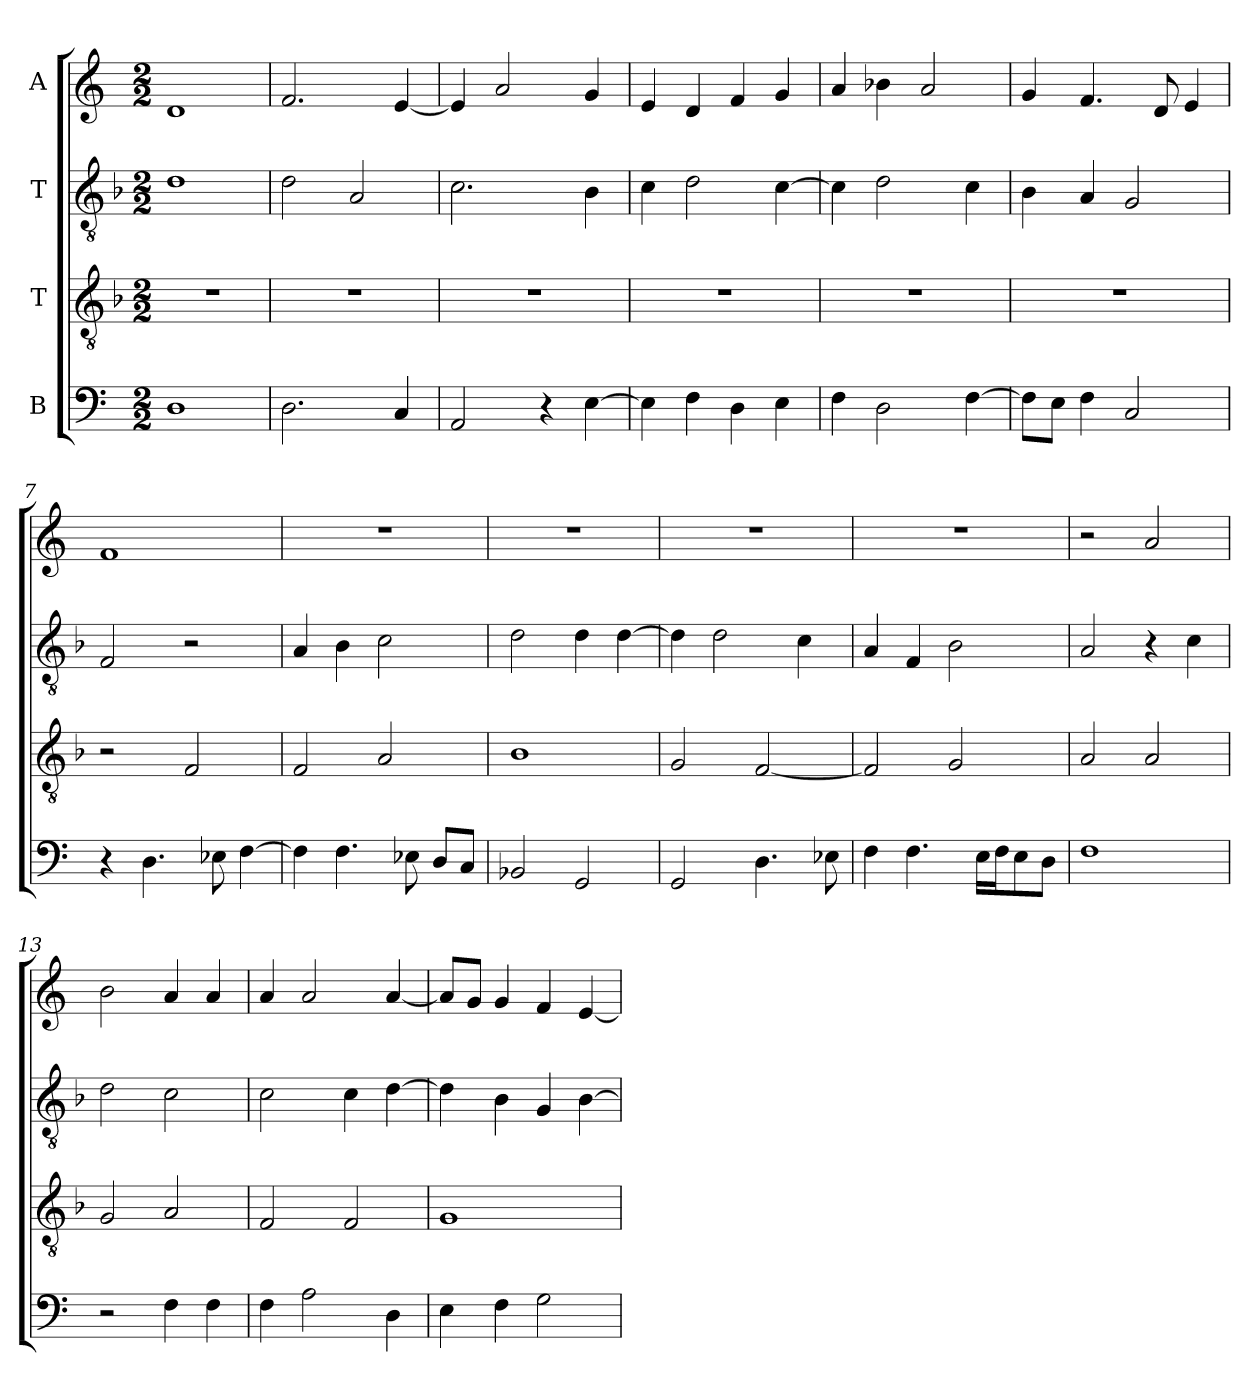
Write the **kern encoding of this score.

**kern	**kern	**kern	**kern
*part4	*part3	*part2	*part1
*staff4	*staff3	*staff2	*staff1
*I"B	*I"T	*I"T	*I"A
*clefF4	*clefGv2	*clefGv2	*clefG2
*k[]	*k[b-]	*k[b-]	*k[]
*C:	*F:	*F:	*C:
*M2/2	*M2/2	*M2/2	*M2/2
=1	=1	=1	=1
1D	1rd	1d	1d
=2	=2	=2	=2
2.D\	1rd	2d\	2.f/
.	.	2A/	.
4C/	.	.	[4e/
=3	=3	=3	=3
2AA/	1rd	2.c\	4e/]
.	.	.	2a/
4r	.	.	.
[4E\	.	4B-\	4g/
=4	=4	=4	=4
4E\]	1rd	4c\	4e/
4F\	.	2d\	4d/
4D\	.	.	4f/
4E\	.	[4c\	4g/
=5	=5	=5	=5
4F\	1rd	4c\]	4a/
2D\	.	2d\	4b-X\
.	.	.	2a/
[4F\	.	4c\	.
=6	=6	=6	=6
8F\L]	1rd	4B-\	4g/
8E\J	.	.	.
4F\	.	4A/	4.f/
2C/	.	2G/	.
.	.	.	8d/
.	.	.	4e/
=7	=7	=7	=7
4r	2r	2F/	1f
4.D\	.	.	.
.	2F/	2r	.
8E-X\	.	.	.
[4F\	.	.	.
=8	=8	=8	=8
4F\]	2F/	4A/	1rdd
4.F\	.	4B-\	.
.	2A/	2c\	.
8E-X\	.	.	.
8D/L	.	.	.
8C/J	.	.	.
!!LO:LB:g=z
=9	=9	=9	=9
2BB-X/	1B-	2d\	1rdd
2GG/	.	4d\	.
.	.	[4d\	.
=10	=10	=10	=10
2GG/	2G/	4d\]	1rdd
.	.	2d\	.
4.D\	[2F/	.	.
.	.	4c\	.
8E-X\	.	.	.
=11	=11	=11	=11
4F\	2F/]	4A/	1rdd
4.F\	.	4F/	.
.	2G/	2B-\	.
16E\LL	.	.	.
16F\J	.	.	.
8E\	.	.	.
8D\J	.	.	.
=12	=12	=12	=12
1F	2A/	2A/	2r
.	2A/	4r	2a/
.	.	4c\	.
=13	=13	=13	=13
2r	2G/	2d\	2b\
4F\	2A/	2c\	4a/
4F\	.	.	4a/
=14	=14	=14	=14
4F\	2F/	2c\	4a/
2A\	.	.	2a/
.	2F/	4c\	.
4D\	.	[4d\	[4a/
=15	=15	=15	=15
4E\	1G	4d\]	8a/L]
.	.	.	8g/J
4F\	.	4B-\	4g/
2G\	.	4G/	4f/
.	.	[4B-\	[4e/
=	=	=	=
*-	*-	*-	*-
